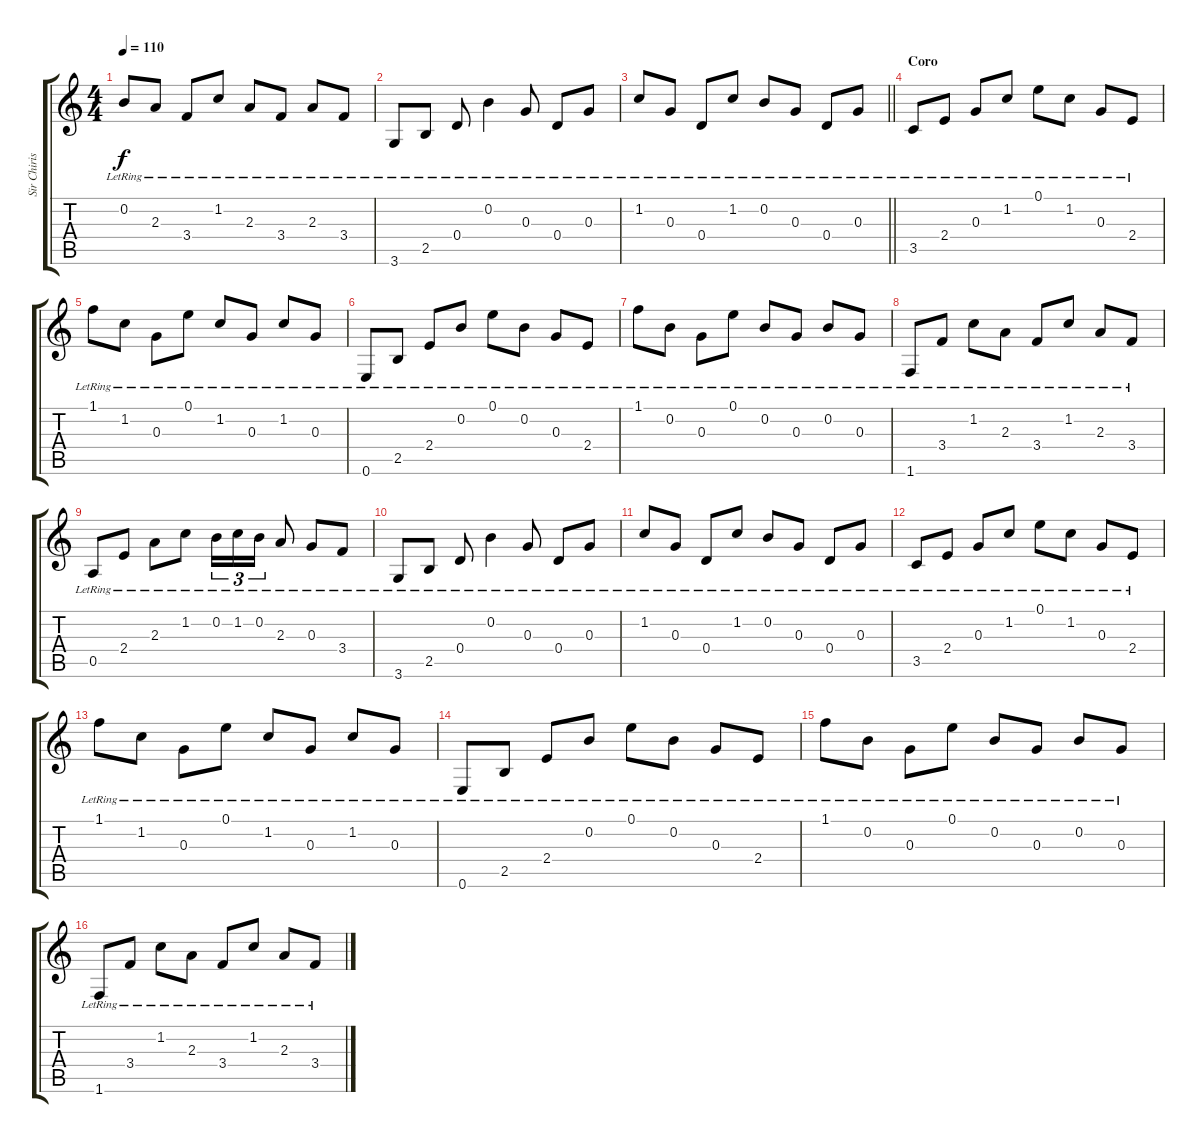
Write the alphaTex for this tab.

\track ("Sir Chiristus" "Sir Chiris") {instrument acousticguitarsteel}
\staff {score tabs}
\tuning (E4 B3 G3 D3 A2 E2) {hide}
\ts (4 4)
\tempo 110
\clef g2
\ks c
0.2{lr}.8{dy f} 2.3{lr}.8 3.4{lr}.8 1.2{lr}.8 2.3{lr}.8 3.4{lr}.8 2.3{lr}.8 3.4{lr}.8 |
3.6{lr}.8 2.5{lr}.8 0.4{lr}.8 0.2{lr}.4 0.3{lr}.8 0.4{lr}.8 0.3{lr}.8 |
\barLineRight lightlight
1.2{lr}.8 0.3{lr}.8 0.4{lr}.8 1.2{lr}.8 0.2{lr}.8 0.3{lr}.8 0.4{lr}.8 0.3{lr}.8 |
\section ("" "Coro")
3.5{lr}.8 2.4{lr}.8 0.3{lr}.8 1.2{lr}.8 0.1{lr}.8 1.2{lr}.8 0.3{lr}.8 2.4{lr}.8 |
1.1{lr}.8 1.2{lr}.8 0.3{lr}.8 0.1{lr}.8 1.2{lr}.8 0.3{lr}.8 1.2{lr}.8 0.3{lr}.8 |
0.6{lr}.8 2.5{lr}.8 2.4{lr}.8 0.2{lr}.8 0.1{lr}.8 0.2{lr}.8 0.3{lr}.8 2.4{lr}.8 |
1.1{lr}.8 0.2{lr}.8 0.3{lr}.8 0.1{lr}.8 0.2{lr}.8 0.3{lr}.8 0.2{lr}.8 0.3{lr}.8 |
1.6{lr}.8 3.4{lr}.8 1.2{lr}.8 2.3{lr}.8 3.4{lr}.8 1.2{lr}.8 2.3{lr}.8 3.4{lr}.8 |
0.5{lr}.8 2.4{lr}.8 2.3{lr}.8 1.2{lr}.8 0.2{lr}.16{tu (3 2)} 1.2{lr}.16{tu (3 2)} 0.2{lr}.16{tu (3 2)} 2.3{lr}.8 0.3{lr}.8 3.4{lr}.8 |
3.6{lr}.8 2.5{lr}.8 0.4{lr}.8 0.2{lr}.4 0.3{lr}.8 0.4{lr}.8 0.3{lr}.8 |
1.2{lr}.8 0.3{lr}.8 0.4{lr}.8 1.2{lr}.8 0.2{lr}.8 0.3{lr}.8 0.4{lr}.8 0.3{lr}.8 |
3.5{lr}.8 2.4{lr}.8 0.3{lr}.8 1.2{lr}.8 0.1{lr}.8 1.2{lr}.8 0.3{lr}.8 2.4{lr}.8 |
1.1{lr}.8 1.2{lr}.8 0.3{lr}.8 0.1{lr}.8 1.2{lr}.8 0.3{lr}.8 1.2{lr}.8 0.3{lr}.8 |
0.6{lr}.8 2.5{lr}.8 2.4{lr}.8 0.2{lr}.8 0.1{lr}.8 0.2{lr}.8 0.3{lr}.8 2.4{lr}.8 |
1.1{lr}.8 0.2{lr}.8 0.3{lr}.8 0.1{lr}.8 0.2{lr}.8 0.3{lr}.8 0.2{lr}.8 0.3{lr}.8 |
1.6{lr}.8 3.4{lr}.8 1.2{lr}.8 2.3{lr}.8 3.4{lr}.8 1.2{lr}.8 2.3{lr}.8 3.4{lr}.8
